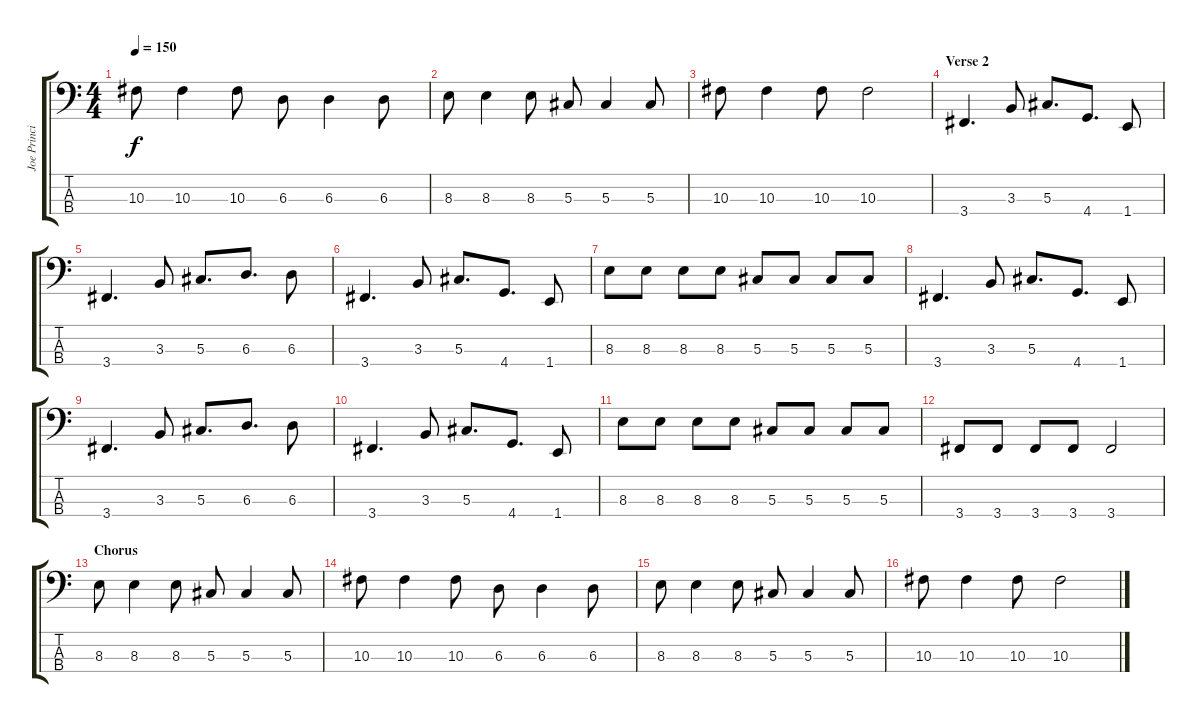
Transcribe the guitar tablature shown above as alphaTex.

\track ("Joe Principe" "Joe Princi") {instrument electricbasspick}
\staff {score tabs}
\tuning (Gb2 Db2 Ab1 Eb1) {hide}
\ts (4 4)
\tempo 150
\clef f4
\ks c
10.3.8{dy f} 10.3.4 10.3.8 6.3.8 6.3.4 6.3.8 |
8.3.8 8.3.4 8.3.8 5.3.8 5.3.4 5.3.8 |
10.3.8 10.3.4 10.3.8 10.3.2 |
\section ("" "Verse 2")
3.4.4{d} 3.3.8 5.3.8{d} 4.4.8{d} 1.4.8 |
3.4.4{d} 3.3.8 5.3.8{d} 6.3.8{d} 6.3.8 |
3.4.4{d} 3.3.8 5.3.8{d} 4.4.8{d} 1.4.8 |
8.3.8 8.3.8 8.3.8 8.3.8 5.3.8 5.3.8 5.3.8 5.3.8 |
3.4.4{d} 3.3.8 5.3.8{d} 4.4.8{d} 1.4.8 |
3.4.4{d} 3.3.8 5.3.8{d} 6.3.8{d} 6.3.8 |
3.4.4{d} 3.3.8 5.3.8{d} 4.4.8{d} 1.4.8 |
8.3.8 8.3.8 8.3.8 8.3.8 5.3.8 5.3.8 5.3.8 5.3.8 |
3.4.8 3.4.8 3.4.8 3.4.8 3.4.2 |
\section ("" "Chorus")
8.3.8 8.3.4 8.3.8 5.3.8 5.3.4 5.3.8 |
10.3.8 10.3.4 10.3.8 6.3.8 6.3.4 6.3.8 |
8.3.8 8.3.4 8.3.8 5.3.8 5.3.4 5.3.8 |
10.3.8 10.3.4 10.3.8 10.3.2
